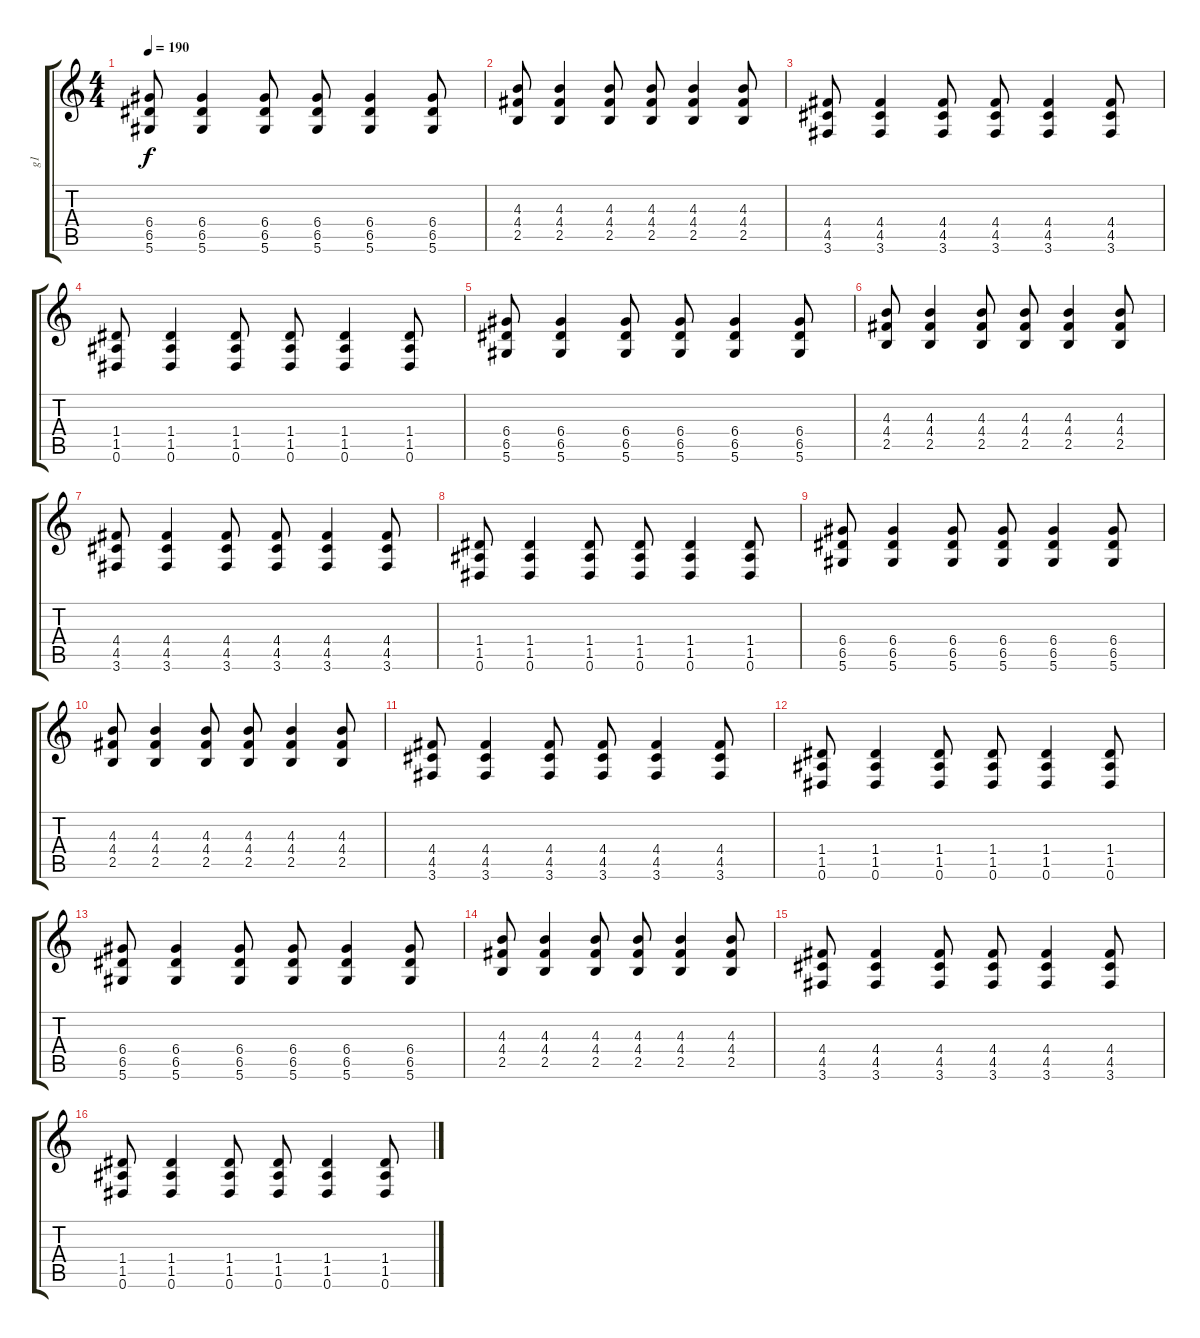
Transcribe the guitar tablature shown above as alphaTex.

\track ("g1" "g1") {instrument overdrivenguitar}
\staff {score tabs}
\tuning (E4 B3 G3 D3 A2 Eb2) {hide}
\ts (4 4)
\tempo 190
\clef g2
\ks c
(6.4 6.5 5.6).8{dy f} (6.4 6.5 5.6).4 (6.4 6.5 5.6).8 (6.4 6.5 5.6).8 (6.4 6.5 5.6).4 (6.4 6.5 5.6).8 |
(4.3 4.4 2.5).8 (4.3 4.4 2.5).4 (4.3 4.4 2.5).8 (4.3 4.4 2.5).8 (4.3 4.4 2.5).4 (4.3 4.4 2.5).8 |
(4.4 4.5 3.6).8 (4.4 4.5 3.6).4 (4.4 4.5 3.6).8 (4.4 4.5 3.6).8 (4.4 4.5 3.6).4 (4.4 4.5 3.6).8 |
(1.4 1.5 0.6).8 (1.4 1.5 0.6).4 (1.4 1.5 0.6).8 (1.4 1.5 0.6).8 (1.4 1.5 0.6).4 (1.4 1.5 0.6).8 |
(6.4 6.5 5.6).8 (6.4 6.5 5.6).4 (6.4 6.5 5.6).8 (6.4 6.5 5.6).8 (6.4 6.5 5.6).4 (6.4 6.5 5.6).8 |
(4.3 4.4 2.5).8 (4.3 4.4 2.5).4 (4.3 4.4 2.5).8 (4.3 4.4 2.5).8 (4.3 4.4 2.5).4 (4.3 4.4 2.5).8 |
(4.4 4.5 3.6).8 (4.4 4.5 3.6).4 (4.4 4.5 3.6).8 (4.4 4.5 3.6).8 (4.4 4.5 3.6).4 (4.4 4.5 3.6).8 |
(1.4 1.5 0.6).8 (1.4 1.5 0.6).4 (1.4 1.5 0.6).8 (1.4 1.5 0.6).8 (1.4 1.5 0.6).4 (1.4 1.5 0.6).8 |
(6.4 6.5 5.6).8 (6.4 6.5 5.6).4 (6.4 6.5 5.6).8 (6.4 6.5 5.6).8 (6.4 6.5 5.6).4 (6.4 6.5 5.6).8 |
(4.3 4.4 2.5).8 (4.3 4.4 2.5).4 (4.3 4.4 2.5).8 (4.3 4.4 2.5).8 (4.3 4.4 2.5).4 (4.3 4.4 2.5).8 |
(4.4 4.5 3.6).8 (4.4 4.5 3.6).4 (4.4 4.5 3.6).8 (4.4 4.5 3.6).8 (4.4 4.5 3.6).4 (4.4 4.5 3.6).8 |
(1.4 1.5 0.6).8 (1.4 1.5 0.6).4 (1.4 1.5 0.6).8 (1.4 1.5 0.6).8 (1.4 1.5 0.6).4 (1.4 1.5 0.6).8 |
(6.4 6.5 5.6).8 (6.4 6.5 5.6).4 (6.4 6.5 5.6).8 (6.4 6.5 5.6).8 (6.4 6.5 5.6).4 (6.4 6.5 5.6).8 |
(4.3 4.4 2.5).8 (4.3 4.4 2.5).4 (4.3 4.4 2.5).8 (4.3 4.4 2.5).8 (4.3 4.4 2.5).4 (4.3 4.4 2.5).8 |
(4.4 4.5 3.6).8 (4.4 4.5 3.6).4 (4.4 4.5 3.6).8 (4.4 4.5 3.6).8 (4.4 4.5 3.6).4 (4.4 4.5 3.6).8 |
(1.4 1.5 0.6).8 (1.4 1.5 0.6).4 (1.4 1.5 0.6).8 (1.4 1.5 0.6).8 (1.4 1.5 0.6).4 (1.4 1.5 0.6).8
